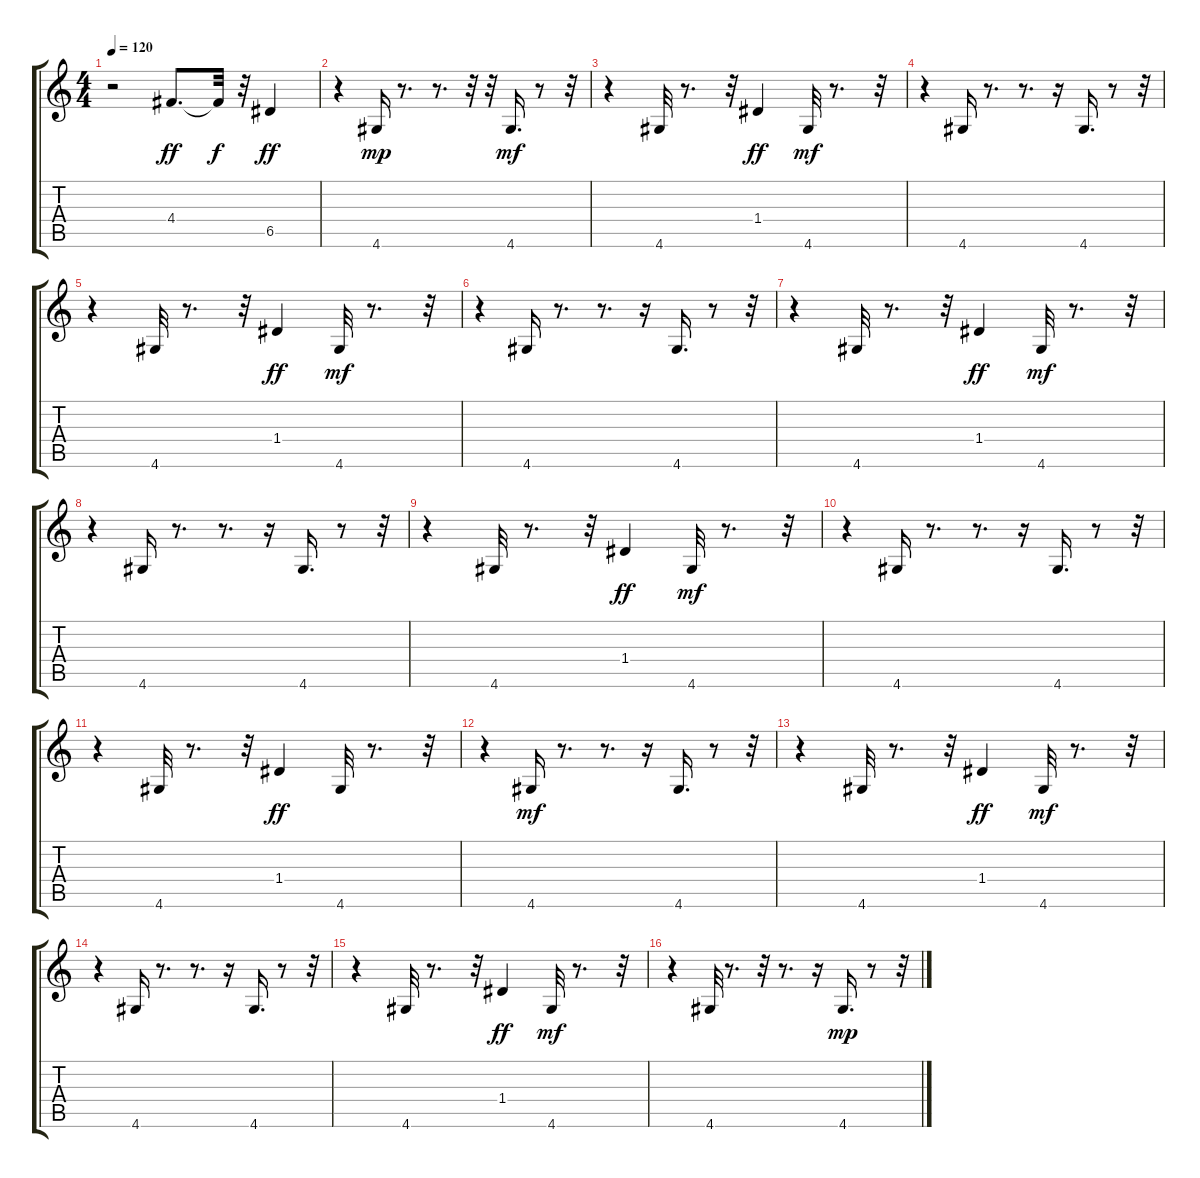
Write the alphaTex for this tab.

\track "" {instrument acousticguitarsteel}
\staff {score tabs}
\tuning (E4 B3 G3 D3 A2 E2) {hide}
\ts (4 4)
\tempo 120
\clef g2
\ks c
r.2{dy mf} 4.4.8{d dy ff} 4.4{t}.32{dy f} r.32 6.5.4{dy ff} |
r.4 4.6.16{dy mp} r.8{d} r.8{d} r.32 r.32 4.6.16{d dy mf} r.8 r.32 |
r.4 4.6.32 r.8{d} r.32 1.4.4{dy ff} 4.6.32{dy mf} r.8{d} r.32 |
r.4 4.6.16 r.8{d} r.8{d} r.16 4.6.16{d} r.8 r.32 |
r.4 4.6.32 r.8{d} r.32 1.4.4{dy ff} 4.6.32{dy mf} r.8{d} r.32 |
r.4 4.6.16 r.8{d} r.8{d} r.16 4.6.16{d} r.8 r.32 |
r.4 4.6.32 r.8{d} r.32 1.4.4{dy ff} 4.6.32{dy mf} r.8{d} r.32 |
r.4 4.6.16 r.8{d} r.8{d} r.16 4.6.16{d} r.8 r.32 |
r.4 4.6.32 r.8{d} r.32 1.4.4{dy ff} 4.6.32{dy mf} r.8{d} r.32 |
r.4 4.6.16 r.8{d} r.8{d} r.16 4.6.16{d} r.8 r.32 |
r.4 4.6.32 r.8{d} r.32 1.4.4{dy ff} 4.6.32 r.8{d} r.32 |
r.4 4.6.16{dy mf} r.8{d} r.8{d} r.16 4.6.16{d} r.8 r.32 |
r.4 4.6.32 r.8{d} r.32 1.4.4{dy ff} 4.6.32{dy mf} r.8{d} r.32 |
r.4 4.6.16 r.8{d} r.8{d} r.16 4.6.16{d} r.8 r.32 |
r.4 4.6.32 r.8{d} r.32 1.4.4{dy ff} 4.6.32{dy mf} r.8{d} r.32 |
r.4 4.6.32 r.8{d} r.32 r.8{d} r.16 4.6.16{d dy mp} r.8 r.32
